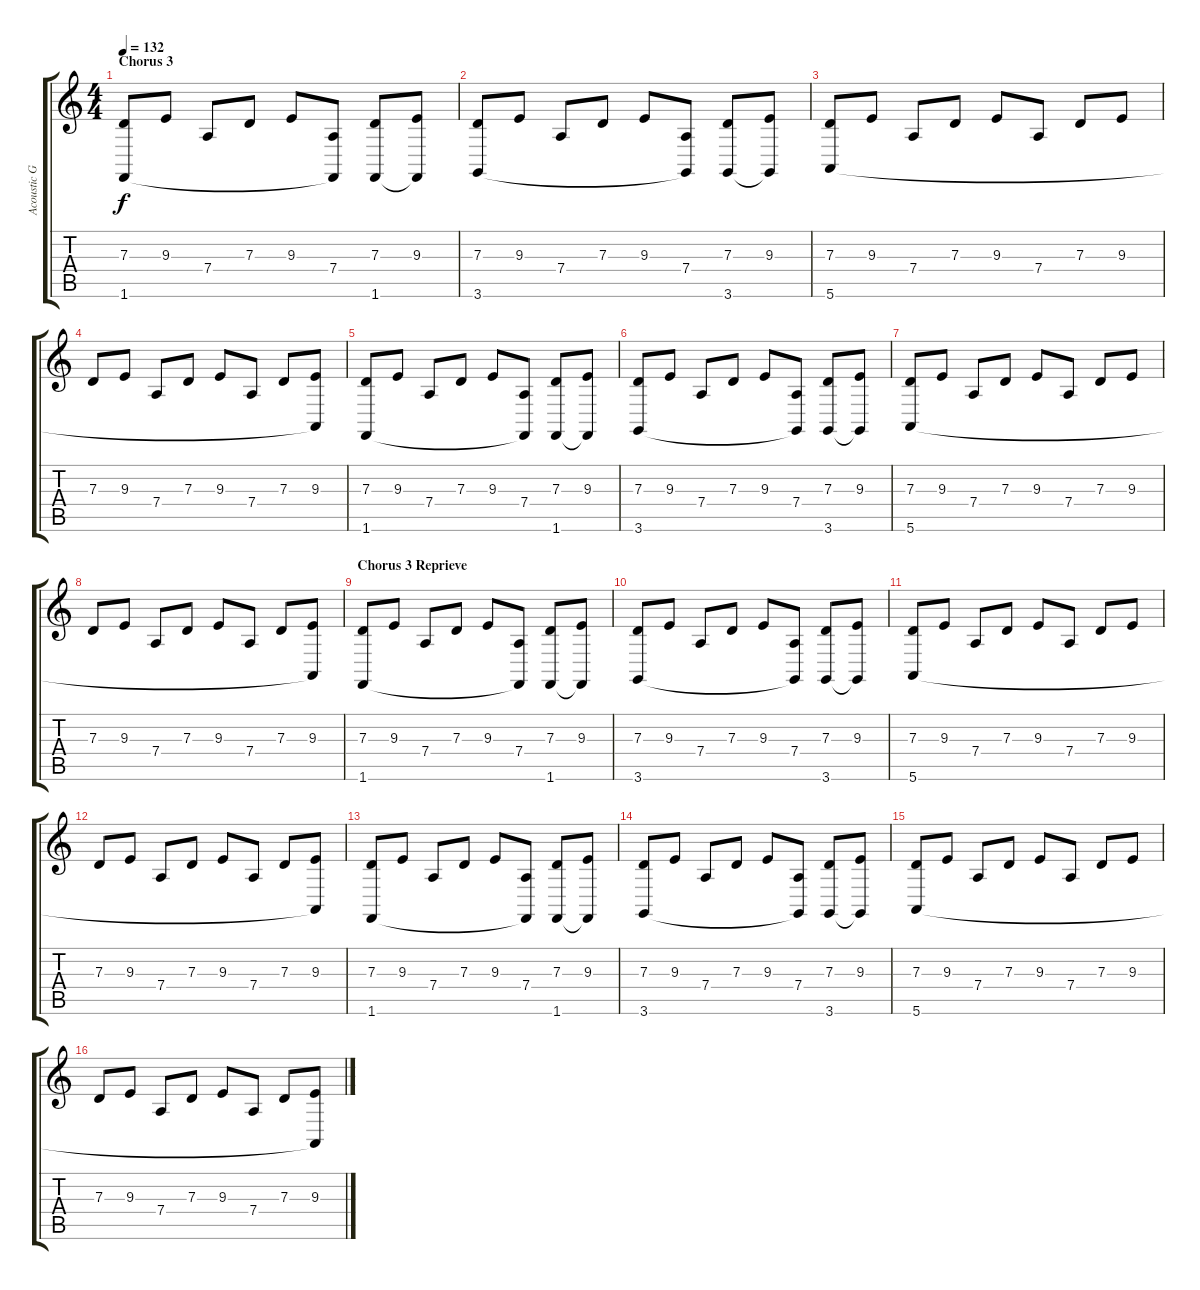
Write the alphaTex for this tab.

\track ("Acoustic Grand Piano" "Acoustic G") {instrument acousticgrandpiano}
\staff {score tabs}
\tuning (E4 B3 G3 D3 A2 E2) {hide}
\ts (4 4)
\section ("" "Chorus 3")
\tempo 132
\clef g2
\ks c
(7.3 1.6).8{dy f} 9.3.8 7.4.8 7.3.8 9.3.8 (7.4 1.6{t}).8 (7.3 1.6).8 (9.3 1.6{t}).8 |
(7.3 3.6).8 9.3.8 7.4.8 7.3.8 9.3.8 (7.4 3.6{t}).8 (7.3 3.6).8 (9.3 3.6{t}).8 |
(7.3 5.6).8 9.3.8 7.4.8 7.3.8 9.3.8 7.4.8 7.3.8 9.3.8 |
7.3.8 9.3.8 7.4.8 7.3.8 9.3.8 7.4.8 7.3.8 (9.3 5.6{t}).8 |
(7.3 1.6).8 9.3.8 7.4.8 7.3.8 9.3.8 (7.4 1.6{t}).8 (7.3 1.6).8 (9.3 1.6{t}).8 |
(7.3 3.6).8 9.3.8 7.4.8 7.3.8 9.3.8 (7.4 3.6{t}).8 (7.3 3.6).8 (9.3 3.6{t}).8 |
(7.3 5.6).8 9.3.8 7.4.8 7.3.8 9.3.8 7.4.8 7.3.8 9.3.8 |
7.3.8 9.3.8 7.4.8 7.3.8 9.3.8 7.4.8 7.3.8 (9.3 5.6{t}).8 |
\section ("" "Chorus 3 Reprieve")
(7.3 1.6).8 9.3.8 7.4.8 7.3.8 9.3.8 (7.4 1.6{t}).8 (7.3 1.6).8 (9.3 1.6{t}).8 |
(7.3 3.6).8 9.3.8 7.4.8 7.3.8 9.3.8 (7.4 3.6{t}).8 (7.3 3.6).8 (9.3 3.6{t}).8 |
(7.3 5.6).8 9.3.8 7.4.8 7.3.8 9.3.8 7.4.8 7.3.8 9.3.8 |
7.3.8 9.3.8 7.4.8 7.3.8 9.3.8 7.4.8 7.3.8 (9.3 5.6{t}).8 |
(7.3 1.6).8 9.3.8 7.4.8 7.3.8 9.3.8 (7.4 1.6{t}).8 (7.3 1.6).8 (9.3 1.6{t}).8 |
(7.3 3.6).8 9.3.8 7.4.8 7.3.8 9.3.8 (7.4 3.6{t}).8 (7.3 3.6).8 (9.3 3.6{t}).8 |
(7.3 5.6).8 9.3.8 7.4.8 7.3.8 9.3.8 7.4.8 7.3.8 9.3.8 |
7.3.8 9.3.8 7.4.8 7.3.8 9.3.8 7.4.8 7.3.8 (9.3 5.6{t}).8
